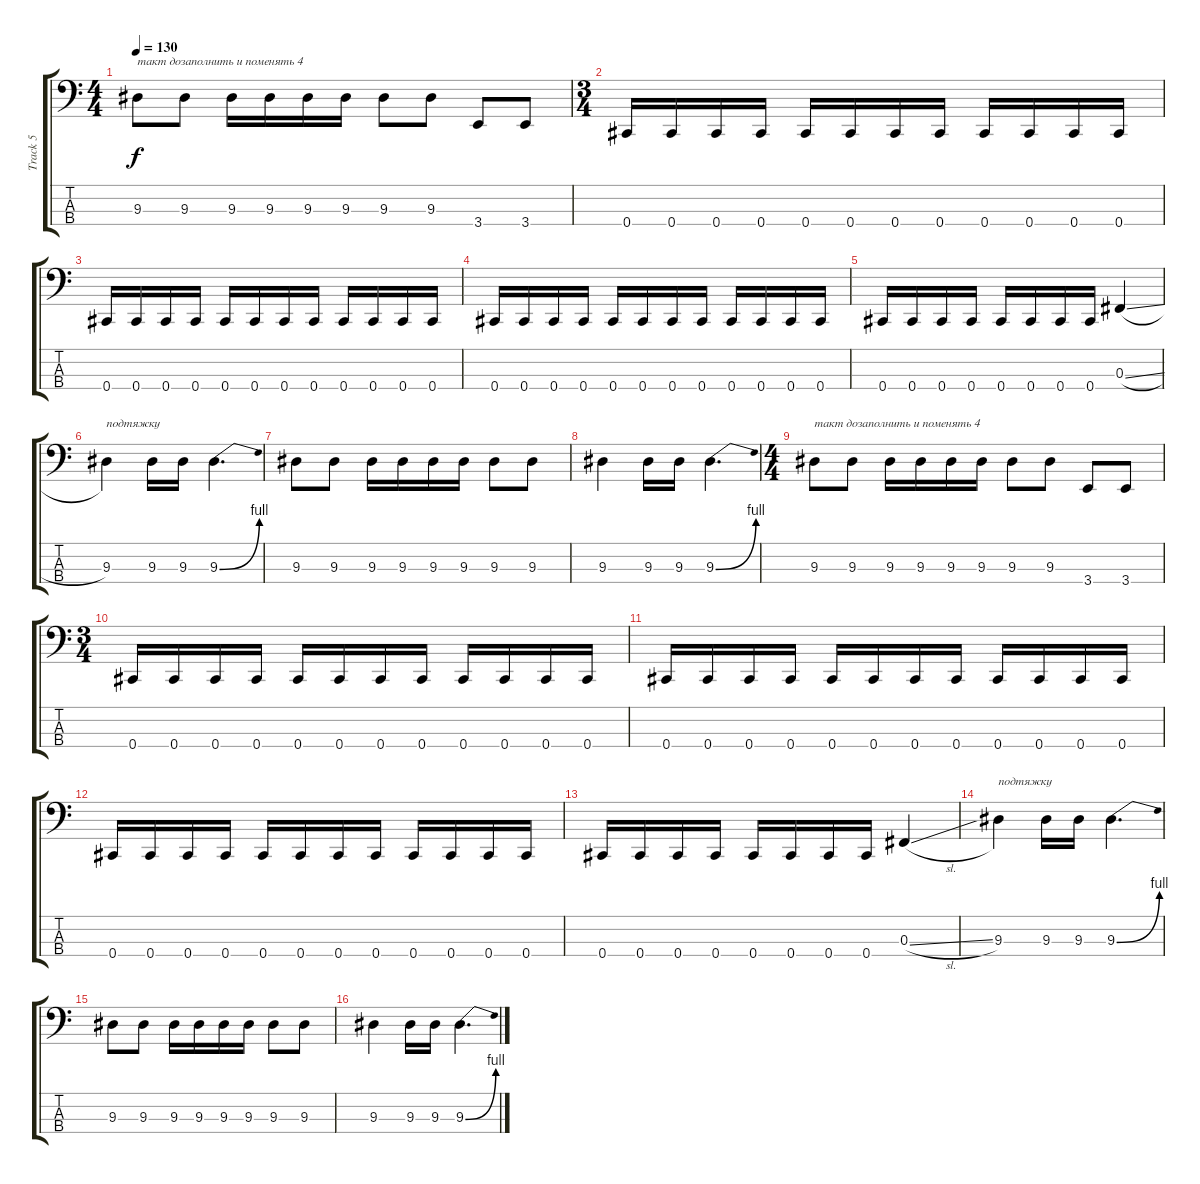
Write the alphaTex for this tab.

\track ("Track 5" "Track 5") {instrument electricbassfinger}
\staff {score tabs}
\tuning (E2 B1 Gb1 Db1) {hide}
\ts (4 4)
\tempo 130
\clef f4
\ks c
9.3.8{txt "такт дозаполнить и поменять 4" dy f} 9.3.8 9.3.16 9.3.16 9.3.16 9.3.16 9.3.8 9.3.8 3.4.8 3.4.8 |
\ts (3 4)
0.4.16 0.4.16 0.4.16 0.4.16 0.4.16 0.4.16 0.4.16 0.4.16 0.4.16 0.4.16 0.4.16 0.4.16 |
0.4.16 0.4.16 0.4.16 0.4.16 0.4.16 0.4.16 0.4.16 0.4.16 0.4.16 0.4.16 0.4.16 0.4.16 |
0.4.16 0.4.16 0.4.16 0.4.16 0.4.16 0.4.16 0.4.16 0.4.16 0.4.16 0.4.16 0.4.16 0.4.16 |
0.4.16 0.4.16 0.4.16 0.4.16 0.4.16 0.4.16 0.4.16 0.4.16 0.3{sl}.4 |
9.3.4{txt "подтяжку"} 9.3.16 9.3.16 9.3{be (bend 0 0 60 4)}.4{d} |
9.3.8 9.3.8 9.3.16 9.3.16 9.3.16 9.3.16 9.3.8 9.3.8 |
9.3.4 9.3.16 9.3.16 9.3{be (bend 0 0 60 4)}.4{d} |
\ts (4 4)
9.3.8{txt "такт дозаполнить и поменять 4"} 9.3.8 9.3.16 9.3.16 9.3.16 9.3.16 9.3.8 9.3.8 3.4.8 3.4.8 |
\ts (3 4)
0.4.16 0.4.16 0.4.16 0.4.16 0.4.16 0.4.16 0.4.16 0.4.16 0.4.16 0.4.16 0.4.16 0.4.16 |
0.4.16 0.4.16 0.4.16 0.4.16 0.4.16 0.4.16 0.4.16 0.4.16 0.4.16 0.4.16 0.4.16 0.4.16 |
0.4.16 0.4.16 0.4.16 0.4.16 0.4.16 0.4.16 0.4.16 0.4.16 0.4.16 0.4.16 0.4.16 0.4.16 |
0.4.16 0.4.16 0.4.16 0.4.16 0.4.16 0.4.16 0.4.16 0.4.16 0.3{sl}.4 |
9.3.4{txt "подтяжку"} 9.3.16 9.3.16 9.3{be (bend 0 0 60 4)}.4{d} |
9.3.8 9.3.8 9.3.16 9.3.16 9.3.16 9.3.16 9.3.8 9.3.8 |
9.3.4 9.3.16 9.3.16 9.3{be (bend 0 0 60 4)}.4{d}
